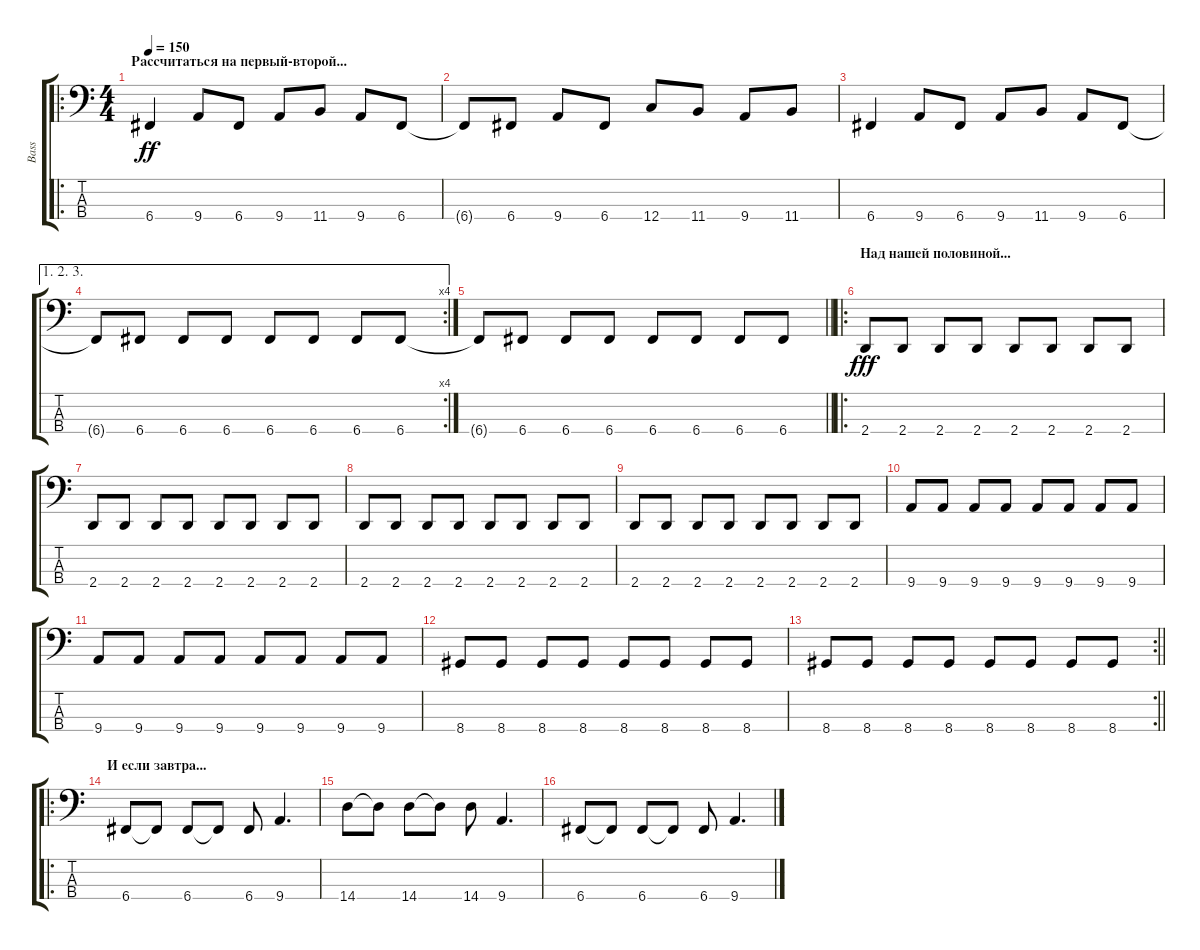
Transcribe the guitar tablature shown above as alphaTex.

\track ("Bass" "Bass") {instrument electricbassfinger}
\staff {score tabs}
\tuning (G2 D2 A1 C1) {hide}
\ro
\ts (4 4)
\section ("" "Рассчитаться на первый-второй...")
\tempo 150
\clef f4
\ks c
6.4.4{dy ff} 9.4.8 6.4.8 9.4.8 11.4.8 9.4.8 6.4.8 |
6.4{t}.8 6.4.8 9.4.8 6.4.8 12.4.8 11.4.8 9.4.8 11.4.8 |
6.4.4 9.4.8 6.4.8 9.4.8 11.4.8 9.4.8 6.4.8 |
\ae (1 2 3)
\rc 4
6.4{t}.8 6.4.8 6.4.8 6.4.8 6.4.8 6.4.8 6.4.8 6.4.8 |
\barLineRight lightlight
6.4{t}.8 6.4.8 6.4.8 6.4.8 6.4.8 6.4.8 6.4.8 6.4.8 |
\ro
\section ("" "Над нашей половиной...")
2.4.8{dy fff} 2.4.8 2.4.8 2.4.8 2.4.8 2.4.8 2.4.8 2.4.8 |
2.4.8 2.4.8 2.4.8 2.4.8 2.4.8 2.4.8 2.4.8 2.4.8 |
2.4.8 2.4.8 2.4.8 2.4.8 2.4.8 2.4.8 2.4.8 2.4.8 |
2.4.8 2.4.8 2.4.8 2.4.8 2.4.8 2.4.8 2.4.8 2.4.8 |
9.4.8 9.4.8 9.4.8 9.4.8 9.4.8 9.4.8 9.4.8 9.4.8 |
9.4.8 9.4.8 9.4.8 9.4.8 9.4.8 9.4.8 9.4.8 9.4.8 |
8.4.8 8.4.8 8.4.8 8.4.8 8.4.8 8.4.8 8.4.8 8.4.8 |
\rc 2
\barLineRight lightlight
8.4.8 8.4.8 8.4.8 8.4.8 8.4.8 8.4.8 8.4.8 8.4.8 |
\ro
\section ("" "И если завтра...")
6.4.8 6.4{t}.8 6.4.8 6.4{t}.8 6.4.8 9.4.4{d} |
14.4.8 14.4{t}.8 14.4.8 14.4{t}.8 14.4.8 9.4.4{d} |
6.4.8 6.4{t}.8 6.4.8 6.4{t}.8 6.4.8 9.4.4{d}
